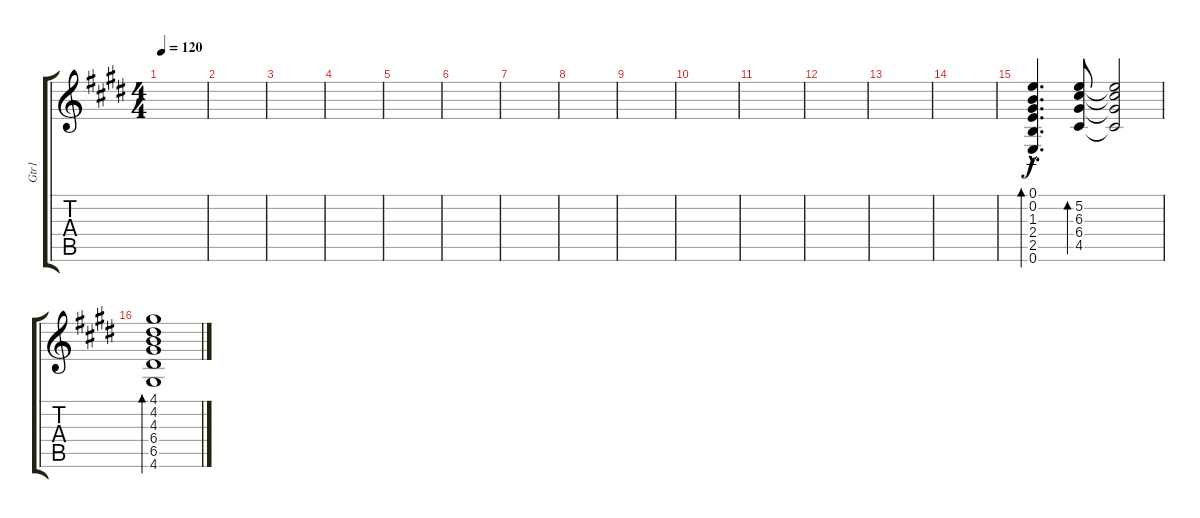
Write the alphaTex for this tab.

\track ("Gtr1" "Gtr1") {instrument acousticguitarsteel}
\staff {score tabs}
\tuning (E4 B3 G3 D3 A2 E2) {hide}
\ts (4 4)
\tempo 120
\clef g2
\ks e
|
|
|
|
|
|
|
|
|
|
|
|
|
|
(0.1{hac} 0.2{hac} 1.3{hac} 2.4{hac} 2.5{hac} 0.6{hac}).4{d bd 60} (5.2 6.3 6.4 4.5).8{bd 60} (5.2{t} 6.3{t} 6.4{t} 4.5{t}).2 |
(4.1 4.2 4.3 6.4 6.5 4.6).1{bd 60}
